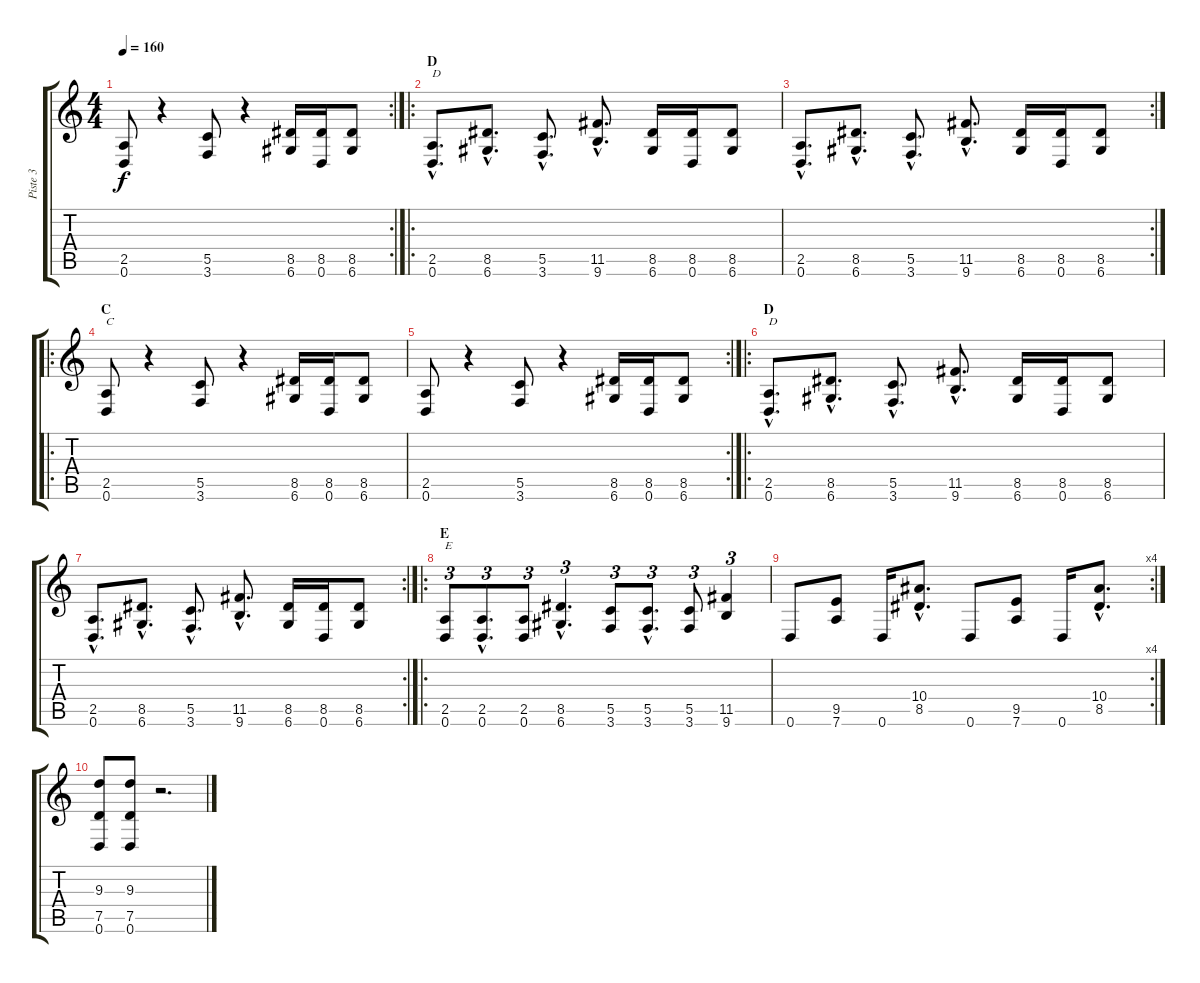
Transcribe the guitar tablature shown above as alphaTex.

\track ("Piste 3" "Piste 3") {instrument distortionguitar}
\staff {score tabs}
\tuning (D4 A3 F3 C3 G2 D2) {hide}
\rc 2
\ts (4 4)
\tempo 160
\clef g2
\ks c
(2.5 0.6).8{dy f} r.4 (5.5 3.6).8 r.4 (8.5 6.6).16 (8.5 0.6).16 (8.5 6.6).8 |
\ro
\section ("" "D")
(2.5{hac} 0.6{hac}).8{d txt "D"} (8.5{hac} 6.6{hac}).8{d} (5.5{hac} 3.6{hac}).8{d} (11.5{hac} 9.6{hac}).8{d} (8.5 6.6).16 (8.5 0.6).16 (8.5 6.6).8 |
\rc 2
(2.5{hac} 0.6{hac}).8{d} (8.5{hac} 6.6{hac}).8{d} (5.5{hac} 3.6{hac}).8{d} (11.5{hac} 9.6{hac}).8{d} (8.5 6.6).16 (8.5 0.6).16 (8.5 6.6).8 |
\ro
\section ("" "C")
(2.5 0.6).8{txt "C"} r.4 (5.5 3.6).8 r.4 (8.5 6.6).16 (8.5 0.6).16 (8.5 6.6).8 |
\rc 2
(2.5 0.6).8 r.4 (5.5 3.6).8 r.4 (8.5 6.6).16 (8.5 0.6).16 (8.5 6.6).8 |
\ro
\section ("" "D")
(2.5{hac} 0.6{hac}).8{d txt "D"} (8.5{hac} 6.6{hac}).8{d} (5.5{hac} 3.6{hac}).8{d} (11.5{hac} 9.6{hac}).8{d} (8.5 6.6).16 (8.5 0.6).16 (8.5 6.6).8 |
\rc 2
(2.5{hac} 0.6{hac}).8{d} (8.5{hac} 6.6{hac}).8{d} (5.5{hac} 3.6{hac}).8{d} (11.5{hac} 9.6{hac}).8{d} (8.5 6.6).16 (8.5 0.6).16 (8.5 6.6).8 |
\ro
\section ("" "E")
(2.5 0.6).8{tu (3 2) txt "E"} (2.5{hac} 0.6{hac}).8{d tu (3 2)} (2.5 0.6).8{tu (3 2)} (8.5{hac} 6.6{hac}).4{d tu (3 2)} (5.5 3.6).8{tu (3 2)} (5.5{hac} 3.6{hac}).8{d tu (3 2)} (5.5 3.6).8{tu (3 2)} (11.5 9.6).4{tu (3 2)} |
\rc 4
0.6.8 (9.5 7.6).8 0.6.16 (10.4{hac} 8.5{hac}).8{d} 0.6.8 (9.5 7.6).8 0.6.16 (10.4{hac} 8.5{hac}).8{d} |
(9.3 7.5 0.6).8 (9.3 7.5 0.6).8 r.2{d}
